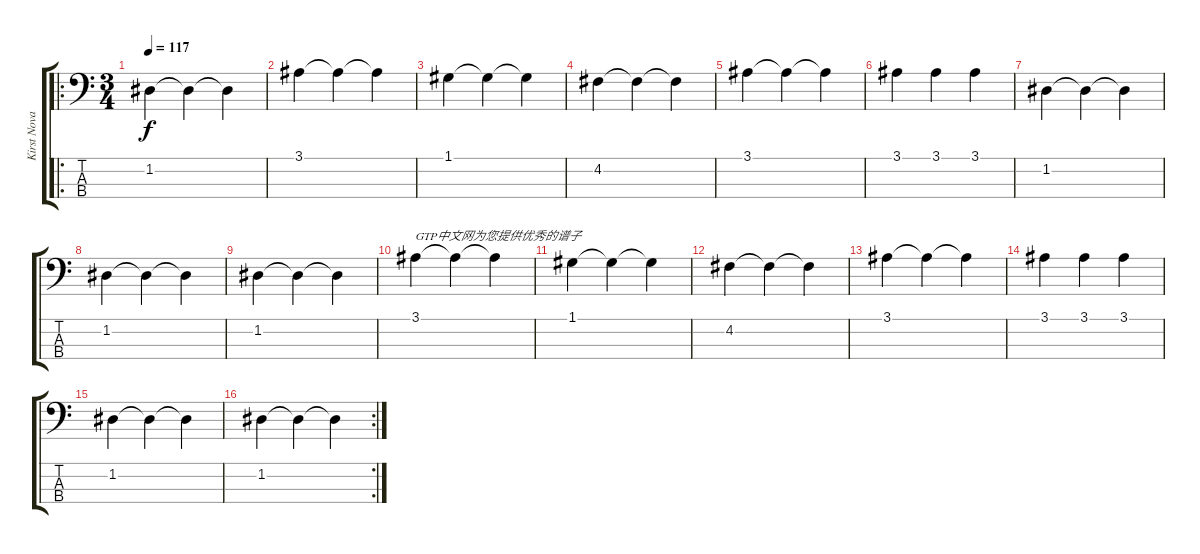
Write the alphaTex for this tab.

\track ("Kirst Novaselic" "Kirst Nova") {instrument acousticbass}
\staff {score tabs}
\tuning (G2 D2 A1 D1) {hide}
\ro
\ts (3 4)
\tempo 117
\clef f4
\ks c
1.2.4{dy f volume 15} 1.2{t}.4 1.2{t}.4 |
3.1.4 3.1{t}.4 3.1{t}.4 |
1.1.4 1.1{t}.4 1.1{t}.4 |
4.2.4 4.2{t}.4 4.2{t}.4 |
3.1.4 3.1{t}.4 3.1{t}.4 |
3.1.4 3.1.4 3.1.4 |
1.2.4 1.2{t}.4 1.2{t}.4 |
1.2.4 1.2{t}.4 1.2{t}.4 |
1.2.4 1.2{t}.4 1.2{t}.4 |
3.1.4{txt "GTP中文网为您提供优秀的谱子"} 3.1{t}.4 3.1{t}.4 |
1.1.4 1.1{t}.4 1.1{t}.4 |
4.2.4 4.2{t}.4 4.2{t}.4 |
3.1.4 3.1{t}.4 3.1{t}.4 |
3.1.4 3.1.4 3.1.4 |
1.2.4 1.2{t}.4 1.2{t}.4 |
\rc 2
1.2.4 1.2{t}.4 1.2{t}.4
